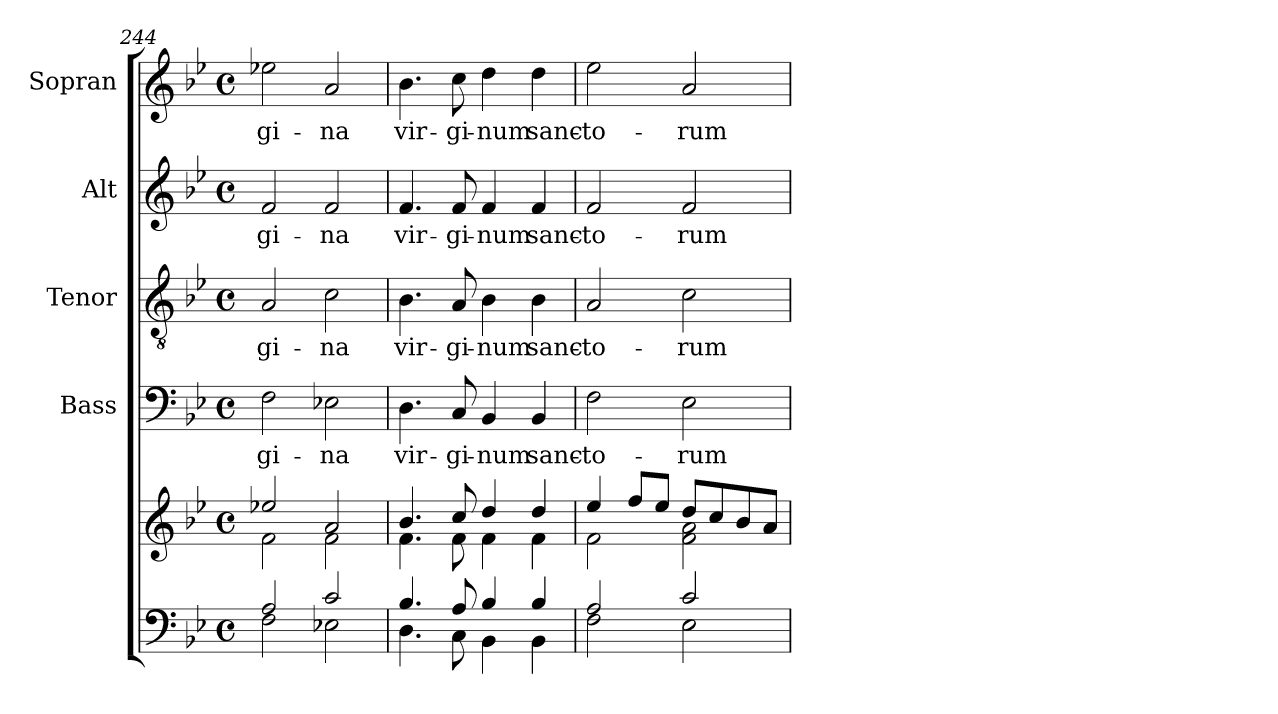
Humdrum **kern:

**kern	**kern	**kern	**text	**kern	**text	**kern	**text	**kern	**text
*part5	*part5	*part4	*part4	*part3	*part3	*part2	*part2	*part1	*part1
*staff6	*staff5	*staff4	*staff4	*staff3	*staff3	*staff2	*staff2	*staff1	*staff1
*	*	*I"Bass	*	*I"Tenor	*	*I"Alt	*	*I"Sopran	*
*	*	*I'B.	*	*I'T.	*	*I'A.	*	*I'S.	*
*clefF4	*clefG2	*clefF4	*	*clefGv2	*	*clefG2	*	*clefG2	*
*k[b-e-]	*k[b-e-]	*k[b-e-]	*	*k[b-e-]	*	*k[b-e-]	*	*k[b-e-]	*
*B-:	*B-:	*B-:	*	*B-:	*	*B-:	*	*B-:	*
*M4/4	*M4/4	*M4/4	*	*M4/4	*	*M4/4	*	*M4/4	*
*met(c)	*met(c)	*met(c)	*	*met(c)	*	*met(c)	*	*met(c)	*
=244	=244	=244	=244	=244	=244	=244	=244	=244	=244
*^	*^	*	*	*	*	*	*	*	*
!	!	!	!	!	!LO:LY:b	!	!LO:LY:b	!	!LO:LY:b	!	!LO:LY:b
2A/	2F\	2ee-X/	2f\	2F\	-gi-	2A/	-gi-	2f/	-gi-	2ee-X\	-gi-
!	!	!	!	!	!LO:LY:b	!	!LO:LY:b	!	!LO:LY:b	!	!LO:LY:b
2c/	2E-X\	2a/	2f\	2E-X\	-na	2c\	-na	2f/	-na	2a/	-na
=245	=245	=245	=245	=245	=245	=245	=245	=245	=245	=245	=245
!	!	!	!	!	!LO:LY:b	!	!LO:LY:b	!	!LO:LY:b	!	!LO:LY:b
4.B-/	4.D\	4.b-/	4.f\	4.D\	vir-	4.B-\	vir-	4.f/	vir-	4.b-\	vir-
!	!	!	!	!	!LO:LY:b	!	!LO:LY:b	!	!LO:LY:b	!	!LO:LY:b
8A/	8C\	8cc/	8f\	8C/	-gi-	8A/	-gi-	8f/	-gi-	8cc\	-gi-
!	!	!	!	!	!LO:LY:b	!	!LO:LY:b	!	!LO:LY:b	!	!LO:LY:b
4B-/	4BB-\	4dd/	4f\	4BB-/	-num	4B-\	-num	4f/	-num	4dd\	-num
!	!	!	!	!	!LO:LY:b	!	!LO:LY:b	!	!LO:LY:b	!	!LO:LY:b
4B-/	4BB-\	4dd/	4f\	4BB-/	sanc-	4B-\	sanc-	4f/	sanc-	4dd\	sanc-
=246	=246	=246	=246	=246	=246	=246	=246	=246	=246	=246	=246
!	!	!	!	!	!LO:LY:b	!	!LO:LY:b	!	!LO:LY:b	!	!LO:LY:b
2A/	2F\	4ee-/	2f\	2F\	-to-	2A/	-to-	2f/	-to-	2ee-\	-to-
.	.	8ff/L	.	.	.	.	.	.	.	.	.
.	.	8ee-/J	.	.	.	.	.	.	.	.	.
!	!	!	!	!	!LO:LY:b	!	!LO:LY:b	!	!LO:LY:b	!	!LO:LY:b
2c/	2E-\	8dd/L	2f\ 2a\	2E-\	-rum	2c\	-rum	2f/	-rum	2a/	-rum
.	.	8cc/	.	.	.	.	.	.	.	.	.
.	.	8b-/	.	.	.	.	.	.	.	.	.
.	.	8a/J	.	.	.	.	.	.	.	.	.
*v	*v	*	*	*	*	*	*	*	*	*	*
*	*v	*v	*	*	*	*	*	*	*	*
=	=	=	=	=	=	=	=	=	=
*-	*-	*-	*-	*-	*-	*-	*-	*-	*-
